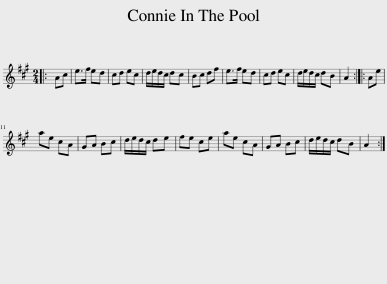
X:1
L:1/8
M:2/4
I:linebreak $
K:A
V:1 treble
V:1
|: Ac | e>f ed | cd ec | d/e/d/c/ dc | Bc df | %5
 e>f ed | cd ec | d/e/d/c/ dB | A2 :: Ae |$ %10
 ae cA | GA Bc | d/e/d/c/ de | fe ce | ae cA | %15
 GA Bc | d/e/d/c/ dB | A2 :| %18
